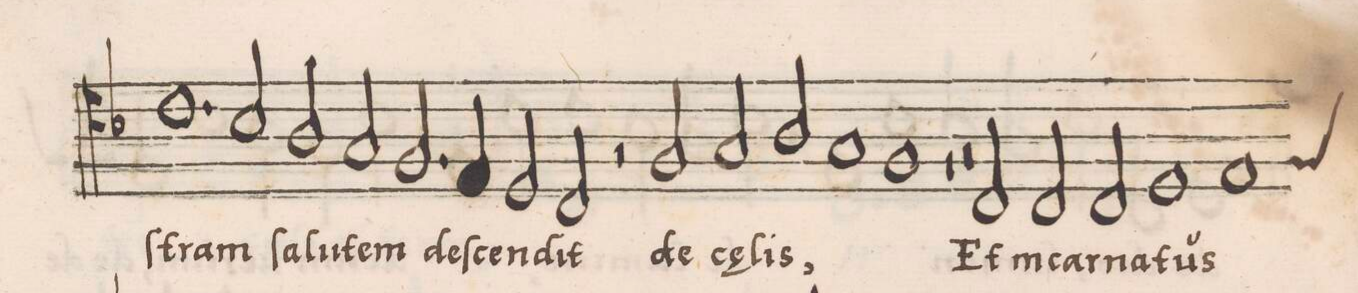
**kern	**text
*I"CANTVS	*
*clefC4	*
*k[b-]	*
*met(C|)	*
*M2/1	*
1.c	-ſtram
2B-/	ſa-
=63-	=63-
2A/	-lu-
2G/	-tem
2.F/	.
4E/	de-
=64-	=64-
2D/	-ſcen-
2C/	-dit
2r	.
2F/	de
=65-	=65-
2G/	c(ae)-
2A/	-lis,
1G	.
=66-	=66-
1F	.
1r	.
=67-	=67-
2r	.
2C/	Et
2C/	in-
2C/	-car-
=68-	=68-
1D	-na-
1E	-tǔs
*custos:F	*
=69-	=69-
*-	*-
